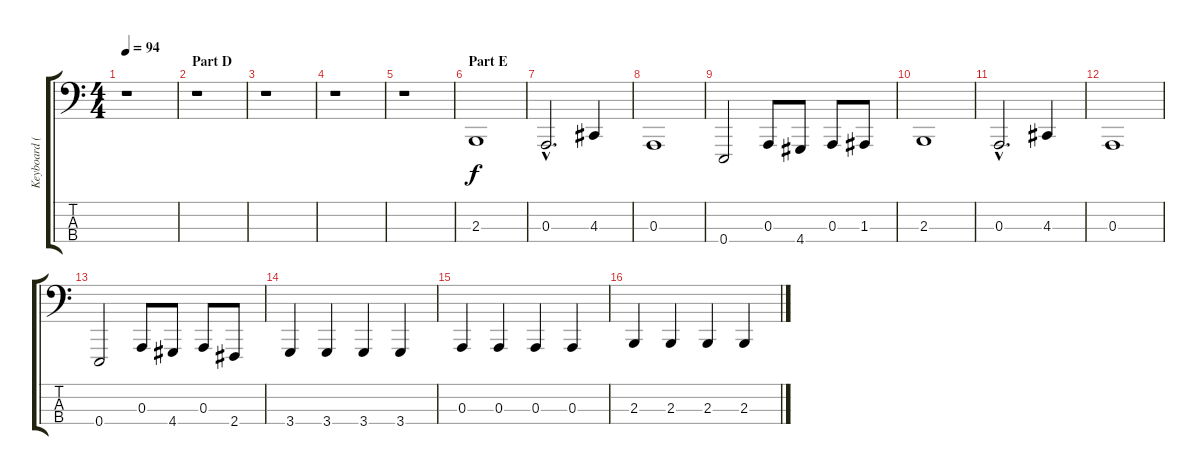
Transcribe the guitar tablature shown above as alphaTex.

\track ("Keyboard (bass notes)" "Keyboard (") {instrument cello}
\staff {score tabs}
\tuning (G2 D2 A1 E1) {hide}
\ts (4 4)
\tempo 94
\clef f4
\ks c
r.1{dy f} |
\section ("" "Part D")
r.1 |
r.1 |
r.1 |
r.1 |
\section ("" "Part E")
2.3.1 |
0.3{hac}.2{d} 4.3.4 |
0.3.1 |
0.4.2 0.3.8 4.4.8 0.3.8 1.3.8 |
2.3.1 |
0.3{hac}.2{d} 4.3.4 |
0.3.1 |
0.4.2 0.3.8 4.4.8 0.3.8 2.4.8 |
3.4.4 3.4.4 3.4.4 3.4.4 |
0.3.4 0.3.4 0.3.4 0.3.4 |
2.3.4 2.3.4 2.3.4 2.3.4
